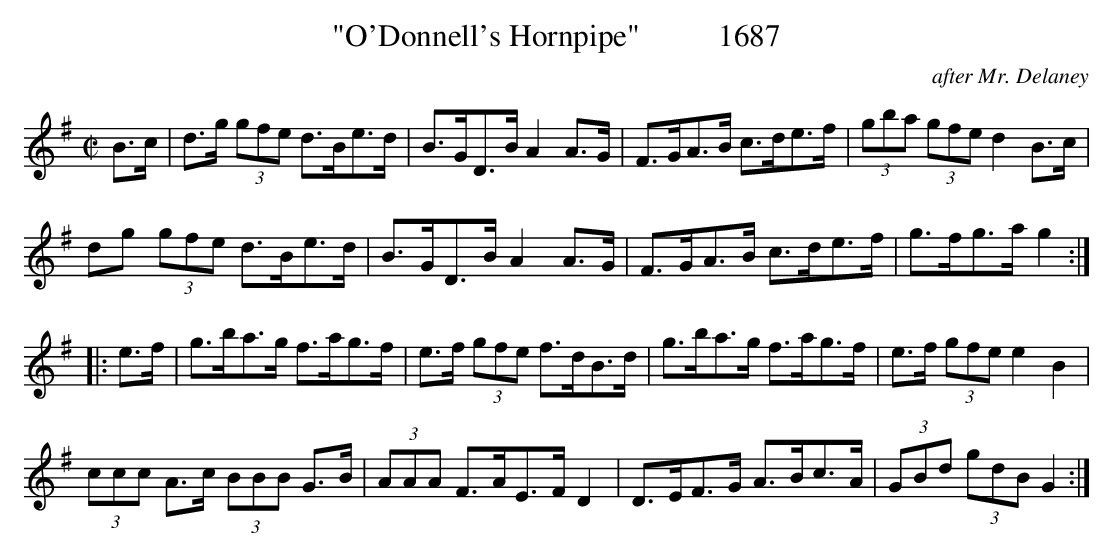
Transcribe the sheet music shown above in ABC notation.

X:1
T:"O'Donnell's Hornpipe"          1687
C:after Mr. Delaney
BRENNAN July 2003 (HTTP://WWW.SOSYOURMOM.COM)
M:C|
L:1/8
K:G
B3/2c/2|d3/2g/2  (3gfe d3/2B/2e3/2d/2|B3/2G/2D3/2B/2 A2A3/2G/2|F3/2G/2A3/2B/2 c3/2d/2e3/2f/2|(3gba  (3gfe d2B3/2c/2|
dg  (3gfe d3/2B/2e3/2d/2|B3/2G/2D3/2B/2 A2A3/2G/2|F3/2G/2A3/2B/2 c3/2d/2e3/2f/2|g3/2f/2g3/2a/2 g2:|
|:e3/2f/2|g3/2b/2a3/2g/2 f3/2a/2g3/2f/2|e3/2f/2  (3gfe f3/2d/2B3/2d/2|g3/2b/2a3/2g/2 f3/2a/2g3/2f/2|e3/2f/2  (3gfe e2B2|
(3ccc A3/2c/2  (3BBB G3/2B/2|(3AAA F3/2A/2E3/2F/2 D2|D3/2E/2F3/2G/2 A3/2B/2c3/2A/2|(3GBd  (3gdB G2:|
